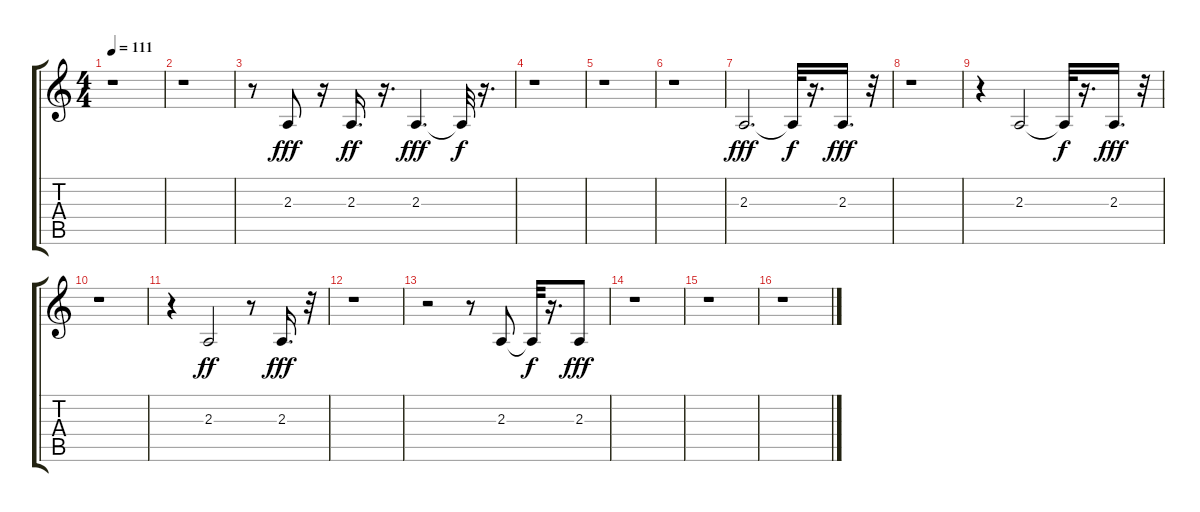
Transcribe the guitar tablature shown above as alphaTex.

\track "" {instrument brightacousticpiano}
\staff {score tabs}
\tuning (E4 B3 G3 D3 A2 E2) {hide}
\ts (4 4)
\tempo 111
\clef g2
\ks c
r.1{dy fff} |
r.1 |
r.8 2.3.8 r.16 2.3.16{d dy ff} r.16{d} 2.3.4{d dy fff} 2.3{t}.32{dy f} r.16{d} |
r.1 |
r.1 |
r.1 |
2.3.2{d dy fff} 2.3{t}.32{dy f} r.16{d} 2.3.16{d dy fff} r.32 |
r.1 |
r.4 2.3.2 2.3{t}.32{dy f} r.16{d} 2.3.16{d dy fff} r.32 |
r.1 |
r.4 2.3.2{dy ff} r.8 2.3.16{d dy fff} r.32 |
r.1 |
r.2 r.8 2.3.8 2.3{t}.32{dy f} r.16{d} 2.3.8{dy fff} |
r.1 |
r.1 |
r.1
